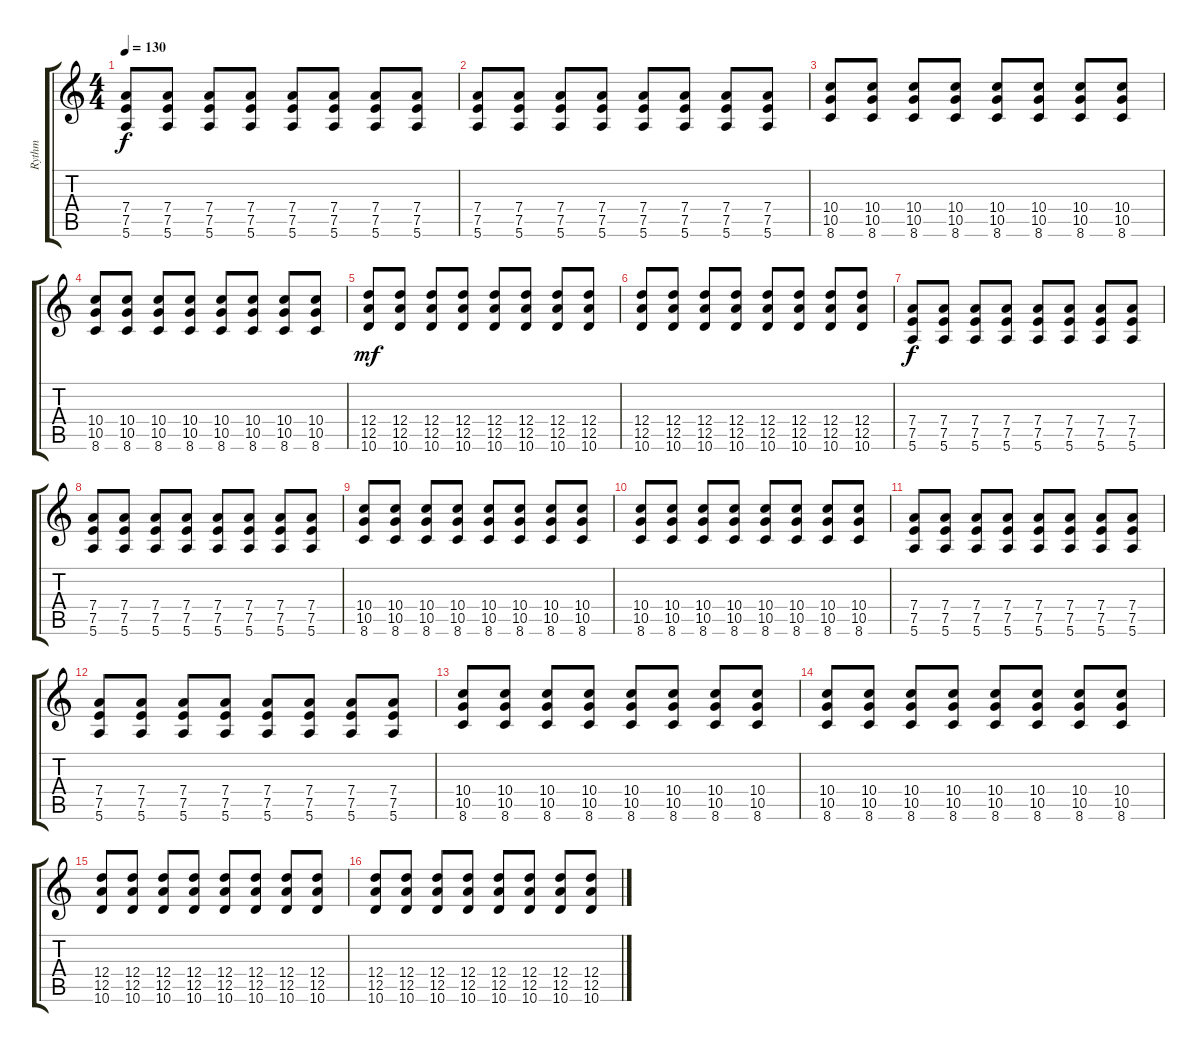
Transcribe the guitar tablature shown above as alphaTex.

\track ("Rythm" "Rythm") {instrument distortionguitar}
\staff {score tabs}
\tuning (E4 B3 G3 D3 A2 E2) {hide}
\ts (4 4)
\tempo 130
\clef g2
\ks c
(7.4 7.5 5.6).8{dy f} (7.4 7.5 5.6).8 (7.4 7.5 5.6).8 (7.4 7.5 5.6).8 (7.4 7.5 5.6).8 (7.4 7.5 5.6).8 (7.4 7.5 5.6).8 (7.4 7.5 5.6).8 |
(7.4 7.5 5.6).8 (7.4 7.5 5.6).8 (7.4 7.5 5.6).8 (7.4 7.5 5.6).8 (7.4 7.5 5.6).8 (7.4 7.5 5.6).8 (7.4 7.5 5.6).8 (7.4 7.5 5.6).8 |
(10.4 10.5 8.6).8 (10.4 10.5 8.6).8 (10.4 10.5 8.6).8 (10.4 10.5 8.6).8 (10.4 10.5 8.6).8 (10.4 10.5 8.6).8 (10.4 10.5 8.6).8 (10.4 10.5 8.6).8 |
(10.4 10.5 8.6).8 (10.4 10.5 8.6).8 (10.4 10.5 8.6).8 (10.4 10.5 8.6).8 (10.4 10.5 8.6).8 (10.4 10.5 8.6).8 (10.4 10.5 8.6).8 (10.4 10.5 8.6).8 |
(12.4 12.5 10.6).8{dy mf} (12.4 12.5 10.6).8 (12.4 12.5 10.6).8 (12.4 12.5 10.6).8 (12.4 12.5 10.6).8 (12.4 12.5 10.6).8 (12.4 12.5 10.6).8 (12.4 12.5 10.6).8 |
(12.4 12.5 10.6).8 (12.4 12.5 10.6).8 (12.4 12.5 10.6).8 (12.4 12.5 10.6).8 (12.4 12.5 10.6).8 (12.4 12.5 10.6).8 (12.4 12.5 10.6).8 (12.4 12.5 10.6).8 |
(7.4 7.5 5.6).8{dy f} (7.4 7.5 5.6).8 (7.4 7.5 5.6).8 (7.4 7.5 5.6).8 (7.4 7.5 5.6).8 (7.4 7.5 5.6).8 (7.4 7.5 5.6).8 (7.4 7.5 5.6).8 |
(7.4 7.5 5.6).8 (7.4 7.5 5.6).8 (7.4 7.5 5.6).8 (7.4 7.5 5.6).8 (7.4 7.5 5.6).8 (7.4 7.5 5.6).8 (7.4 7.5 5.6).8 (7.4 7.5 5.6).8 |
(10.4 10.5 8.6).8 (10.4 10.5 8.6).8 (10.4 10.5 8.6).8 (10.4 10.5 8.6).8 (10.4 10.5 8.6).8 (10.4 10.5 8.6).8 (10.4 10.5 8.6).8 (10.4 10.5 8.6).8 |
(10.4 10.5 8.6).8 (10.4 10.5 8.6).8 (10.4 10.5 8.6).8 (10.4 10.5 8.6).8 (10.4 10.5 8.6).8 (10.4 10.5 8.6).8 (10.4 10.5 8.6).8 (10.4 10.5 8.6).8 |
(7.4 7.5 5.6).8 (7.4 7.5 5.6).8 (7.4 7.5 5.6).8 (7.4 7.5 5.6).8 (7.4 7.5 5.6).8 (7.4 7.5 5.6).8 (7.4 7.5 5.6).8 (7.4 7.5 5.6).8 |
(7.4 7.5 5.6).8 (7.4 7.5 5.6).8 (7.4 7.5 5.6).8 (7.4 7.5 5.6).8 (7.4 7.5 5.6).8 (7.4 7.5 5.6).8 (7.4 7.5 5.6).8 (7.4 7.5 5.6).8 |
(10.4 10.5 8.6).8 (10.4 10.5 8.6).8 (10.4 10.5 8.6).8 (10.4 10.5 8.6).8 (10.4 10.5 8.6).8 (10.4 10.5 8.6).8 (10.4 10.5 8.6).8 (10.4 10.5 8.6).8 |
(10.4 10.5 8.6).8 (10.4 10.5 8.6).8 (10.4 10.5 8.6).8 (10.4 10.5 8.6).8 (10.4 10.5 8.6).8 (10.4 10.5 8.6).8 (10.4 10.5 8.6).8 (10.4 10.5 8.6).8 |
(12.4 12.5 10.6).8 (12.4 12.5 10.6).8 (12.4 12.5 10.6).8 (12.4 12.5 10.6).8 (12.4 12.5 10.6).8 (12.4 12.5 10.6).8 (12.4 12.5 10.6).8 (12.4 12.5 10.6).8 |
(12.4 12.5 10.6).8 (12.4 12.5 10.6).8 (12.4 12.5 10.6).8 (12.4 12.5 10.6).8 (12.4 12.5 10.6).8 (12.4 12.5 10.6).8 (12.4 12.5 10.6).8 (12.4 12.5 10.6).8
